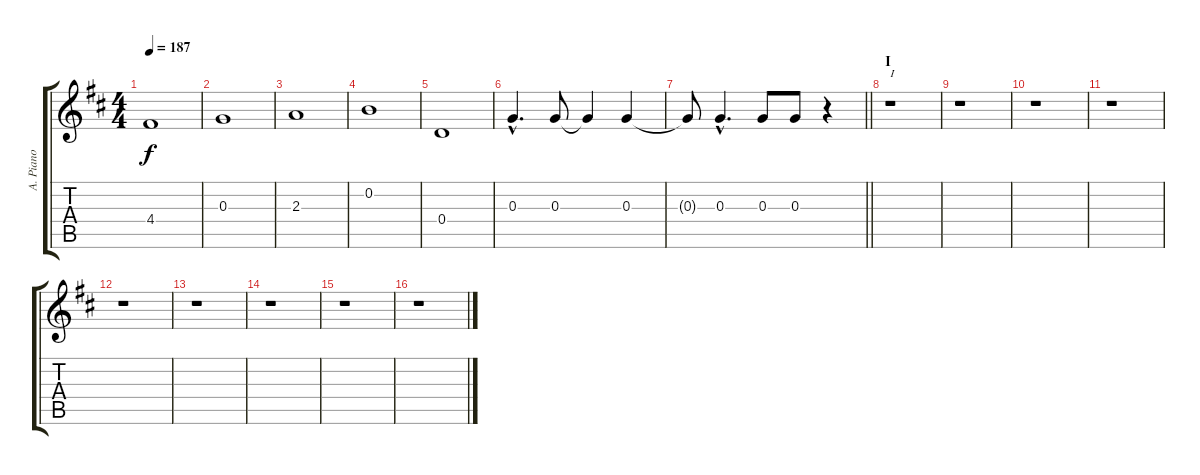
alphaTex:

\track ("A. Piano" "A. Piano") {instrument electricbasspick}
\staff {score tabs}
\tuning (E4 B3 G3 D3 A2 E2) {hide}
\ts (4 4)
\tempo 187
\clef g2
\ks d
4.4.1{dy f} |
0.3.1 |
2.3.1 |
0.2.1 |
0.4.1 |
0.3{hac}.4{d} 0.3.8 0.3{t}.4 0.3.4 |
\barLineRight lightlight
0.3{t}.8 0.3{hac}.4{d} 0.3.8 0.3.8 r.4 |
\section ("" "I")
r.1{txt "I"} |
r.1 |
r.1 |
r.1 |
r.1 |
r.1 |
r.1 |
r.1 |
r.1
